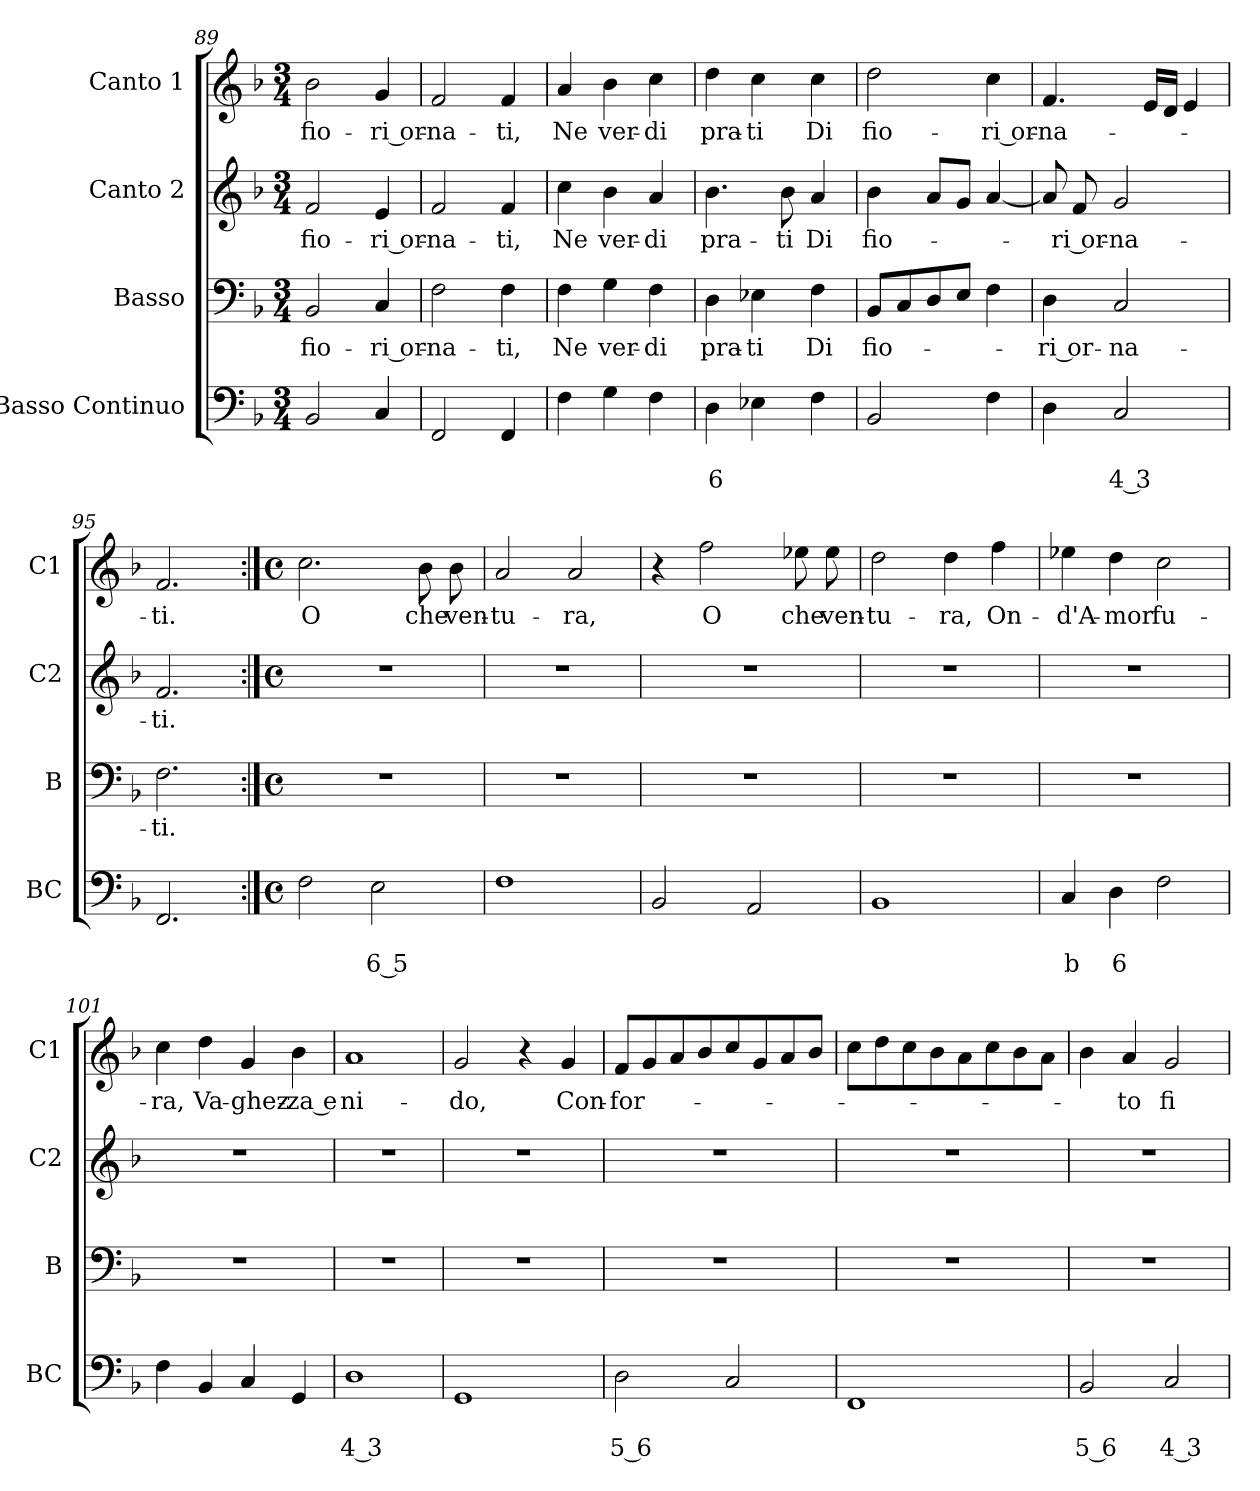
**kern	**text	**text	**kern	**text	**kern	**text	**kern	**text
*part4	*part4	*part4	*part3	*part3	*part2	*part2	*part1	*part1
*staff4	*staff4	*staff4	*staff3	*staff3	*staff2	*staff2	*staff1	*staff1
*I"Basso Continuo	*	*	*I"Basso	*	*I"Canto 2	*	*I"Canto 1	*
*I'BC	*	*	*I'B	*	*I'C2	*	*I'C1	*
*clefF4	*	*	*clefF4	*	*clefG2	*	*clefG2	*
*k[b-]	*	*	*k[b-]	*	*k[b-]	*	*k[b-]	*
*F:	*	*	*F:	*	*F:	*	*F:	*
*M3/4	*	*	*M3/4	*	*M3/4	*	*M3/4	*
=89	=89	=89	=89	=89	=89	=89	=89	=89
!	!	!	!	!LO:LY:b	!	!LO:LY:b	!	!LO:LY:b
2BB-/	.	.	2BB-/	fio-	2f/	fio-	2b-\	fio-
!	!	!	!	!LO:LY:b	!	!LO:LY:b	!	!LO:LY:b
4C/	.	.	4C/	-ri or-	4e/	-ri or-	4g/	-ri or-
=90	=90	=90	=90	=90	=90	=90	=90	=90
!	!	!	!	!LO:LY:b	!	!LO:LY:b	!	!LO:LY:b
2FF/	.	.	2F\	-na-	2f/	-na-	2f/	-na-
!	!	!	!	!LO:LY:b	!	!LO:LY:b	!	!LO:LY:b
4FF/	.	.	4F\	-ti,	4f/	-ti,	4f/	-ti,
=91	=91	=91	=91	=91	=91	=91	=91	=91
!	!	!	!	!LO:LY:b	!	!LO:LY:b	!	!LO:LY:b
4F\	.	.	4F\	Ne	4cc\	Ne	4a/	Ne
!	!	!	!	!LO:LY:b	!	!LO:LY:b	!	!LO:LY:b
4G\	.	.	4G\	ver-	4b-\	ver-	4b-\	ver-
!	!	!	!	!LO:LY:b	!	!LO:LY:b	!	!LO:LY:b
4F\	.	.	4F\	-di	4a/	-di	4cc\	-di
=92	=92	=92	=92	=92	=92	=92	=92	=92
!	!	!LO:LY:b	!	!LO:LY:b	!	!LO:LY:b	!	!LO:LY:b
4D\	.	6	4D\	pra-	4.b-\	pra-	4dd\	pra-
!	!	!	!	!LO:LY:b	!	!	!	!LO:LY:b
4E-X\	.	.	4E-X\	-ti	.	.	4cc\	-ti
!	!	!	!	!	!	!LO:LY:b	!	!
.	.	.	.	.	8b-\	-ti	.	.
!	!	!	!	!LO:LY:b	!	!LO:LY:b	!	!LO:LY:b
4F\	.	.	4F\	Di	4a/	Di	4cc\	Di
=93	=93	=93	=93	=93	=93	=93	=93	=93
!	!	!	!	!LO:LY:b	!	!LO:LY:b	!	!LO:LY:b
2BB-/	.	.	8BB-/L	fio-	4b-\	fio-	2dd\	fio-
.	.	.	8C/	.	.	.	.	.
.	.	.	8D/	.	8a/L	.	.	.
.	.	.	8E/J	.	8g/J	.	.	.
!	!	!	!	!	!	!	!	!LO:LY:b
4F\	.	.	4F\	.	[4a/	.	4cc\	-ri or-
=94	=94	=94	=94	=94	=94	=94	=94	=94
!	!	!	!	!LO:LY:b	!	!	!	!LO:LY:b
4D\	.	.	4D\	-ri or-	8a/]	.	4.f/	-na-
!	!	!	!	!	!	!LO:LY:b	!	!
.	.	.	.	.	8f/	-ri or-	.	.
!	!	!LO:LY:b	!	!LO:LY:b	!	!LO:LY:b	!	!
2C/	.	4 3	2C/	-na-	2g/	-na-	.	.
.	.	.	.	.	.	.	16e/LL	.
.	.	.	.	.	.	.	16d/JJ	.
.	.	.	.	.	.	.	4e/	.
=95	=95	=95	=95	=95	=95	=95	=95	=95
!	!	!	!	!LO:LY:b	!	!LO:LY:b	!	!LO:LY:b
2.FF/	.	.	2.F\	-ti.	2.f/	-ti.	2.f/	-ti.
!!LO:LB:g=z
=96:|!	=96:|!	=96:|!	=96:|!	=96:|!	=96:|!	=96:|!	=96:|!	=96:|!
*M4/4	*	*	*M4/4	*	*M4/4	*	*M4/4	*
*met(c)	*	*	*met(c)	*	*met(c)	*	*met(c)	*
!	!	!	!	!	!	!	!	!LO:LY:b
2F\	.	.	1r	.	1r	.	2.cc\	O
!	!	!LO:LY:b	!	!	!	!	!	!
2E\	.	6 5	.	.	.	.	.	.
!	!	!	!	!	!	!	!	!LO:LY:b
.	.	.	.	.	.	.	8b-\	che
!	!	!	!	!	!	!	!	!LO:LY:b
.	.	.	.	.	.	.	8b-\	ven-
=97	=97	=97	=97	=97	=97	=97	=97	=97
!	!	!	!	!	!	!	!	!LO:LY:b
1F	.	.	1r	.	1r	.	2a/	-tu-
!	!	!	!	!	!	!	!	!LO:LY:b
.	.	.	.	.	.	.	2a/	-ra,
=98	=98	=98	=98	=98	=98	=98	=98	=98
2BB-/	.	.	1r	.	1r	.	4r	.
!	!	!	!	!	!	!	!	!LO:LY:b
.	.	.	.	.	.	.	2ff\	O
2AA/	.	.	.	.	.	.	.	.
!	!	!	!	!	!	!	!	!LO:LY:b
.	.	.	.	.	.	.	8ee-X\	che
!	!	!	!	!	!	!	!	!LO:LY:b
.	.	.	.	.	.	.	8ee-\	ven-
=99	=99	=99	=99	=99	=99	=99	=99	=99
!	!	!	!	!	!	!	!	!LO:LY:b
1BB-	.	.	1r	.	1r	.	2dd\	-tu-
!	!	!	!	!	!	!	!	!LO:LY:b
.	.	.	.	.	.	.	4dd\	-ra,
!	!	!	!	!	!	!	!	!LO:LY:b
.	.	.	.	.	.	.	4ff\	On-
=100	=100	=100	=100	=100	=100	=100	=100	=100
!	!	!LO:LY:b	!	!	!	!	!	!LO:LY:b
4C/	.	b	1r	.	1r	.	4ee-X\	-d'A-
!	!	!LO:LY:b	!	!	!	!	!	!LO:LY:b
4D\	.	6	.	.	.	.	4dd\	-mor
!	!	!	!	!	!	!	!	!LO:LY:b
2F\	.	.	.	.	.	.	2cc\	fu-
=101	=101	=101	=101	=101	=101	=101	=101	=101
!	!	!	!	!	!	!	!	!LO:LY:b
4F\	.	.	1r	.	1r	.	4cc\	-ra,
!	!	!	!	!	!	!	!	!LO:LY:b
4BB-/	.	.	.	.	.	.	4dd\	Va-
!	!	!	!	!	!	!	!	!LO:LY:b
4C/	.	.	.	.	.	.	4g/	-ghez-
!	!	!	!	!	!	!	!	!LO:LY:b
4GG/	.	.	.	.	.	.	4b-\	-za e
!!LO:LB:g=z
=102	=102	=102	=102	=102	=102	=102	=102	=102
!	!	!LO:LY:b	!	!	!	!	!	!LO:LY:b
1D	.	4 3	1r	.	1r	.	1a	ni-
=103	=103	=103	=103	=103	=103	=103	=103	=103
!	!	!	!	!	!	!	!	!LO:LY:b
1GG	.	.	1r	.	1r	.	2g/	-do,
.	.	.	.	.	.	.	4r	.
!	!	!	!	!	!	!	!	!LO:LY:b
.	.	.	.	.	.	.	4g/	Con-
=104	=104	=104	=104	=104	=104	=104	=104	=104
!	!	!LO:LY:b	!	!	!	!	!	!LO:LY:b
2D\	.	5 6	1r	.	1r	.	8f/L	-for-
.	.	.	.	.	.	.	8g/	.
.	.	.	.	.	.	.	8a/	.
.	.	.	.	.	.	.	8b-/	.
2C/	.	.	.	.	.	.	8cc/	.
.	.	.	.	.	.	.	8g/	.
.	.	.	.	.	.	.	8a/	.
.	.	.	.	.	.	.	8b-/J	.
=105	=105	=105	=105	=105	=105	=105	=105	=105
1FF	.	.	1r	.	1r	.	8cc\L	.
.	.	.	.	.	.	.	8dd\	.
.	.	.	.	.	.	.	8cc\	.
.	.	.	.	.	.	.	8b-\	.
.	.	.	.	.	.	.	8a\	.
.	.	.	.	.	.	.	8cc\	.
.	.	.	.	.	.	.	8b-\	.
.	.	.	.	.	.	.	8a\J	.
=106	=106	=106	=106	=106	=106	=106	=106	=106
!	!	!LO:LY:b	!	!	!	!	!	!
2BB-/	.	5 6	1r	.	1r	.	4b-\	.
!	!	!	!	!	!	!	!	!LO:LY:b
.	.	.	.	.	.	.	4a/	-to
!	!	!LO:LY:b	!	!	!	!	!	!LO:LY:b
2C/	.	4 3	.	.	.	.	2g/	fi-
=	=	=	=	=	=	=	=	=
*-	*-	*-	*-	*-	*-	*-	*-	*-
